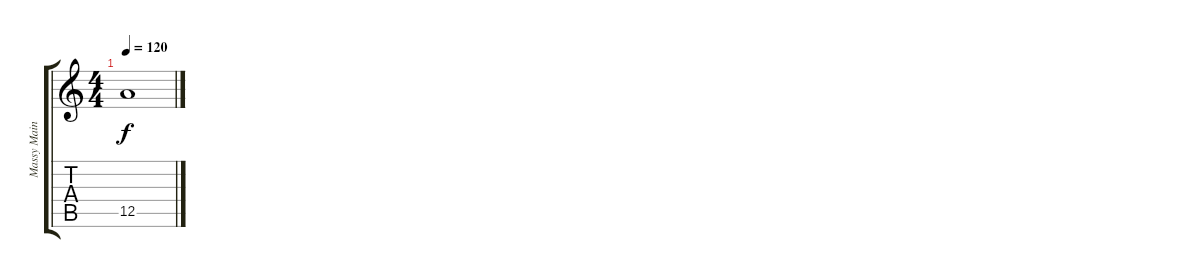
\track ("Massy Main" "Massy Main") {instrument distortionguitar}
\staff {score tabs}
\tuning (E4 B3 G3 D3 A2 D2) {hide}
\ts (4 4)
\tempo 120
\clef g2
\ks c
12.5{t}.1{dy f}
